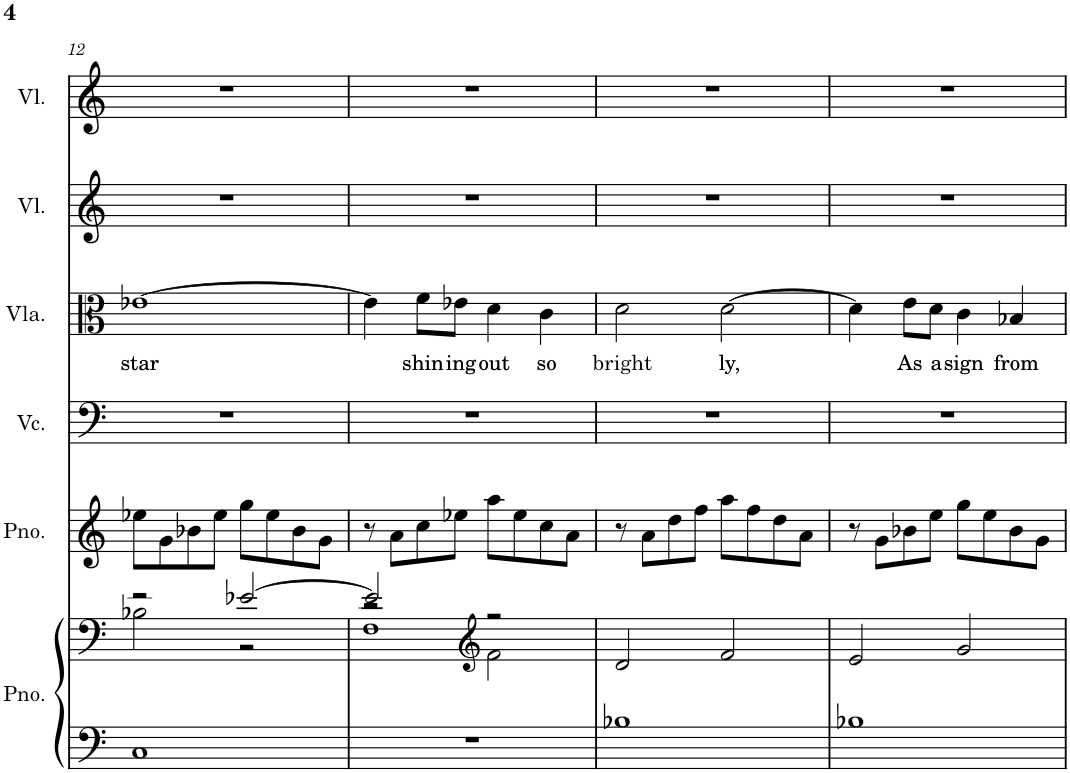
**kern	**kern	**kern	**kern	**kern	**text	**kern	**kern
*part6	*part6	*part5	*part4	*part3	*part3	*part2	*part1
*staff7	*staff6	*staff5	*staff4	*staff3	*staff3	*staff2	*staff1
*I"Piano, Staff-2	*	*I"Piano, Staff-1	*I"Cello, Violoncello.	*I"Altviool, Viola.	*	*I"Viool, Violino II.	*I"Viool, Violino I.
*I'Pno.	*	*I'Pno.	*I'Vc.	*I'Vla.	*	*I'Vl.	*I'Vl.
!!LO:PB:g=z
*clefF4	*clefG2	*clefG2	*clefF4	*clefC3	*	*clefG2	*clefG2
*k[]	*k[]	*k[]	*k[]	*k[]	*	*k[]	*k[]
*M2/2	*M2/2	*M2/2	*M2/2	*M2/2	*	*M2/2	*M2/2
=12	=12	=12	=12	=12	=12	=12	=12
*	*^	*	*	*	*	*	*
!	!	!	!	!	!	!LO:LY:b	!	!
1C	2r	2B-X\	8ee-X\L	1r	[1e-X	star	1r	1r
.	.	.	8g\	.	.	.	.	.
.	.	.	8b-X\	.	.	.	.	.
.	.	.	8ee-\J	.	.	.	.	.
.	[2e-X/	2r	8gg\L	.	.	.	.	.
.	.	.	8ee-\	.	.	.	.	.
.	.	.	8b-\	.	.	.	.	.
.	.	.	8g\J	.	.	.	.	.
=13	=13	=13	=13	=13	=13	=13	=13	=13
*	*	*^	*	*	*	*	*	*
1r	2e-/]	2r	1F	8r	1r	4e-\]	.	1r	1r
.	.	.	.	8a\L	.	.	.	.	.
!	!	!	!	!	!	!	!LO:LY:b	!	!
.	.	.	.	8cc\	.	8f\L	shin	.	.
!	!	!	!	!	!	!	!LO:LY:b	!	!
.	.	.	.	8ee-X\J	.	8e-X\J	ing	.	.
*	*clefG2	*	*	*	*	*	*	*	*
!	!	!	!	!	!	!	!LO:LY:b	!	!
.	2r	2f\	.	8aa\L	.	4d\	out	.	.
.	.	.	.	8ee-\	.	.	.	.	.
!	!	!	!	!	!	!	!LO:LY:b	!	!
.	.	.	.	8cc\	.	4c\	so	.	.
.	.	.	.	8a\J	.	.	.	.	.
*	*v	*v	*v	*	*	*	*	*	*
=14	=14	=14	=14	=14	=14	=14	=14
!	!	!	!	!	!LO:LY:b	!	!
1B-X	2d/	8r	1r	2d\	bright	1r	1r
.	.	8a\L	.	.	.	.	.
.	.	8dd\	.	.	.	.	.
.	.	8ff\J	.	.	.	.	.
!	!	!	!	!	!LO:LY:b	!	!
.	2f/	8aa\L	.	[2d\	ly,	.	.
.	.	8ff\	.	.	.	.	.
.	.	8dd\	.	.	.	.	.
.	.	8a\J	.	.	.	.	.
=15	=15	=15	=15	=15	=15	=15	=15
1B-X	2e/	8r	1r	4d\]	.	1r	1r
.	.	8g\L	.	.	.	.	.
!	!	!	!	!	!LO:LY:b	!	!
.	.	8b-X\	.	8e\L	As	.	.
!	!	!	!	!	!LO:LY:b	!	!
.	.	8ee\J	.	8d\J	a	.	.
!	!	!	!	!	!LO:LY:b	!	!
.	2g/	8gg\L	.	4c\	sign	.	.
.	.	8ee\	.	.	.	.	.
!	!	!	!	!	!LO:LY:b	!	!
.	.	8b-\	.	4B-X/	from	.	.
.	.	8g\J	.	.	.	.	.
=	=	=	=	=	=	=	=
*-	*-	*-	*-	*-	*-	*-	*-
